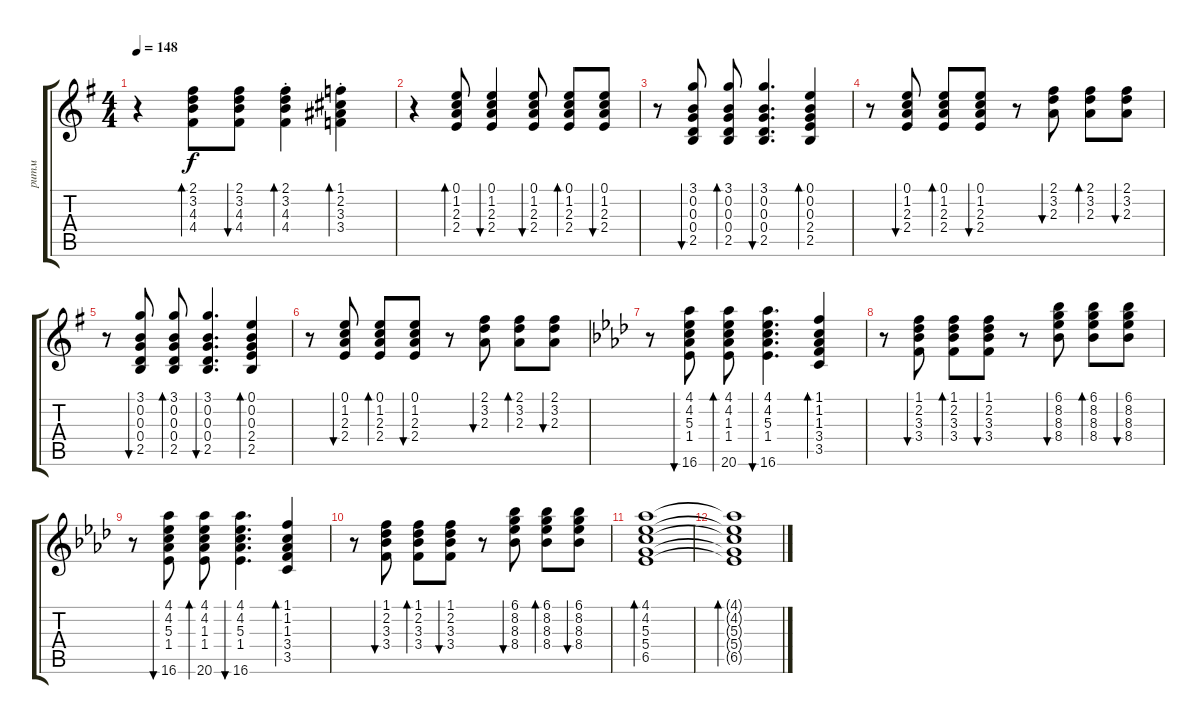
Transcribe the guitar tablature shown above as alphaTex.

\track ("ритм" "ритм") {instrument acousticguitarsteel}
\staff {score tabs}
\tuning (E4 B3 G3 D3 A2 E2) {hide}
\ts (4 4)
\tempo 148
\clef g2
\ks g
r.4{dy f} (2.1 3.2 4.3 4.4).8{bd 120} (2.1 3.2 4.3 4.4).8{bu 120} (2.1{st} 3.2{st} 4.3{st} 4.4{st}).4{bd 120} (1.1{st} 2.2{st} 3.3{st} 3.4{st}).4{bd 120} |
r.4 (0.1 1.2 2.3 2.4).8{bd 120} (0.1 1.2 2.3 2.4).4{bu 120} (0.1 1.2 2.3 2.4).8{bu 120} (0.1 1.2 2.3 2.4).8{bd 120} (0.1 1.2 2.3 2.4).8{bu 120} |
r.8 (3.1 0.2 0.3 0.4 2.5).8{bu 120} (3.1 0.2 0.3 0.4 2.5).8{bd 120} (3.1 0.2 0.3 0.4 2.5).4{d bu 120} (0.1 0.2 0.3 2.4 2.5).4{bd 120} |
r.8 (0.1 1.2 2.3 2.4).8{bu 120} (0.1 1.2 2.3 2.4).8{bd 120} (0.1 1.2 2.3 2.4).8{bu 120} r.8 (2.1 3.2 2.3).8{bu 120} (2.1 3.2 2.3).8{bd 120} (2.1 3.2 2.3).8{bu 120} |
r.8 (3.1 0.2 0.3 0.4 2.5).8{bu 120} (3.1 0.2 0.3 0.4 2.5).8{bd 120} (3.1 0.2 0.3 0.4 2.5).4{d bu 120} (0.1 0.2 0.3 2.4 2.5).4{bd 120} |
r.8 (0.1 1.2 2.3 2.4).8{bu 120} (0.1 1.2 2.3 2.4).8{bd 120} (0.1 1.2 2.3 2.4).8{bu 120} r.8 (2.1 3.2 2.3).8{bu 120} (2.1 3.2 2.3).8{bd 120} (2.1 3.2 2.3).8{bu 120} |
\ks ab
r.8 (4.1 4.2 5.3 1.4 16.6).8{bu 120} (4.1 4.2 1.3 1.4 20.6).8{bd 120} (4.1 4.2 5.3 1.4 16.6).4{d bu 120} (1.1 1.2 1.3 3.4 3.5).4{bd 120} |
r.8 (1.1 2.2 3.3 3.4).8{bu 120} (1.1 2.2 3.3 3.4).8{bd 120} (1.1 2.2 3.3 3.4).8{bu 120} r.8 (6.1 8.2 8.3 8.4).8{bu 120} (6.1 8.2 8.3 8.4).8{bd 120} (6.1 8.2 8.3 8.4).8{bu 120} |
r.8 (4.1 4.2 5.3 1.4 16.6).8{bu 120} (4.1 4.2 1.3 1.4 20.6).8{bd 120} (4.1 4.2 5.3 1.4 16.6).4{d bu 120} (1.1 1.2 1.3 3.4 3.5).4{bd 120} |
r.8 (1.1 2.2 3.3 3.4).8{bu 120} (1.1 2.2 3.3 3.4).8{bd 120} (1.1 2.2 3.3 3.4).8{bu 120} r.8 (6.1 8.2 8.3 8.4).8{bu 120} (6.1 8.2 8.3 8.4).8{bd 120} (6.1 8.2 8.3 8.4).8{bu 120} |
(4.1 4.2 5.3 5.4 6.5).1{bd 120} |
(4.1{t} 4.2{t} 5.3{t} 5.4{t} 6.5{t}).1{bd 120}
